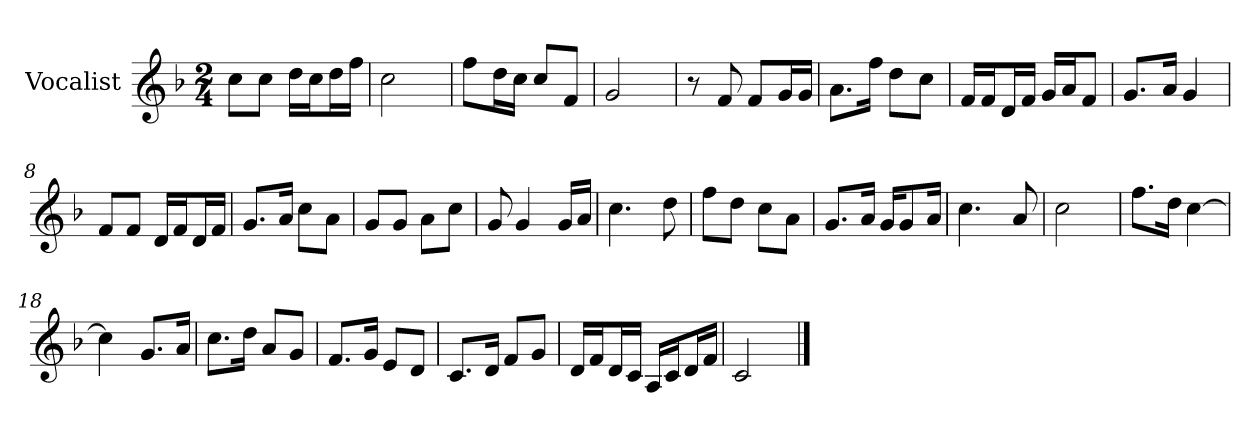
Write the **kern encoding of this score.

**kern
*part1
*staff1
*I"Vocalist
*k[b-]
*F:
*M2/4
=
8ccL
8ccJ
16ddLL
16ccJ
16ddL
16ffJJ
=1
2cc
=2
8ffL
16ddL
16ccJJ
8ccL
8fJ
=3
2g
=4
8r
8f
8fL
16gL
16gJJ
=5
8.aL
16ffJk
8ddL
8ccJ
=6
16fLL
16fJ
16dL
16fJJ
16gLL
16aJ
8fJ
=7
8.gL
16aJk
4g
=8
8fL
8fJ
16dLL
16fJ
16dL
16fJJ
=9
8.gL
16aJk
8ccL
8aJ
=10
8gL
8gJ
8aL
8ccJ
=11
8g
4g
16gLL
16aJJ
=12
4.cc
8dd
=13
8ffL
8ddJ
8ccL
8aJ
=14
8.gL
16aJk
16gKL
8g
16aJk
=15
4.cc
8a
=16
2cc
=17
8.ffL
16ddJk
[4cc
=18
4cc]
8.gL
16aJk
=19
8.ccL
16ddJk
8aL
8gJ
=20
8.fL
16gJk
8eL
8dJ
=21
8.cL
16dJk
8fL
8gJ
=22
16dLL
16fJ
16dL
16cJJ
16ALL
16cJ
16dL
16fJJ
=23
2c
==
*-
